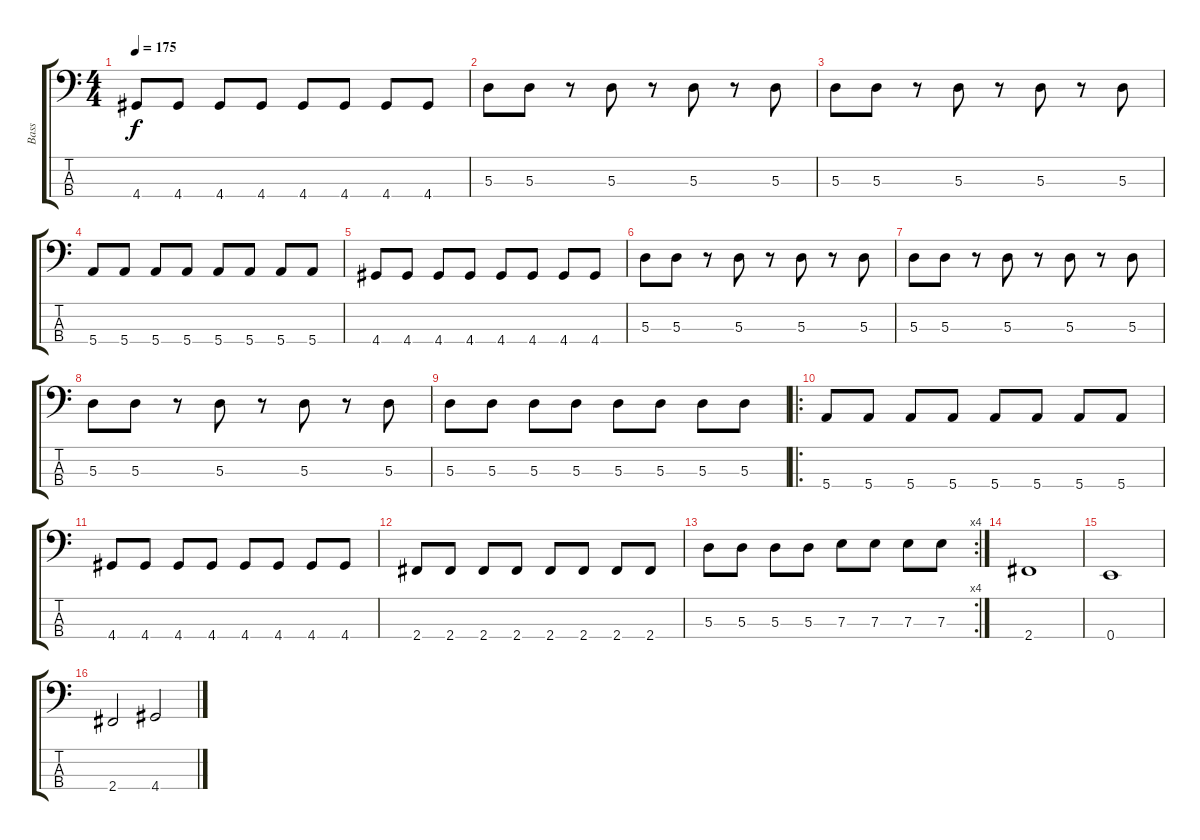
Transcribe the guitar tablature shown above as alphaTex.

\track ("Bass" "Bass") {instrument electricbasspick}
\staff {score tabs}
\tuning (G2 D2 A1 E1) {hide}
\ts (4 4)
\tempo 175
\clef f4
\ks c
4.4.8{dy f} 4.4.8 4.4.8 4.4.8 4.4.8 4.4.8 4.4.8 4.4.8 |
5.3.8 5.3.8 r.8 5.3.8 r.8 5.3.8 r.8 5.3.8 |
5.3.8 5.3.8 r.8 5.3.8 r.8 5.3.8 r.8 5.3.8 |
5.4.8 5.4.8 5.4.8 5.4.8 5.4.8 5.4.8 5.4.8 5.4.8 |
4.4.8 4.4.8 4.4.8 4.4.8 4.4.8 4.4.8 4.4.8 4.4.8 |
5.3.8 5.3.8 r.8 5.3.8 r.8 5.3.8 r.8 5.3.8 |
5.3.8 5.3.8 r.8 5.3.8 r.8 5.3.8 r.8 5.3.8 |
5.3.8 5.3.8 r.8 5.3.8 r.8 5.3.8 r.8 5.3.8 |
5.3.8 5.3.8 5.3.8 5.3.8 5.3.8 5.3.8 5.3.8 5.3.8 |
\ro
5.4.8 5.4.8 5.4.8 5.4.8 5.4.8 5.4.8 5.4.8 5.4.8 |
4.4.8 4.4.8 4.4.8 4.4.8 4.4.8 4.4.8 4.4.8 4.4.8 |
2.4.8 2.4.8 2.4.8 2.4.8 2.4.8 2.4.8 2.4.8 2.4.8 |
\rc 4
5.3.8 5.3.8 5.3.8 5.3.8 7.3.8 7.3.8 7.3.8 7.3.8 |
2.4.1 |
0.4.1 |
2.4.2 4.4.2
